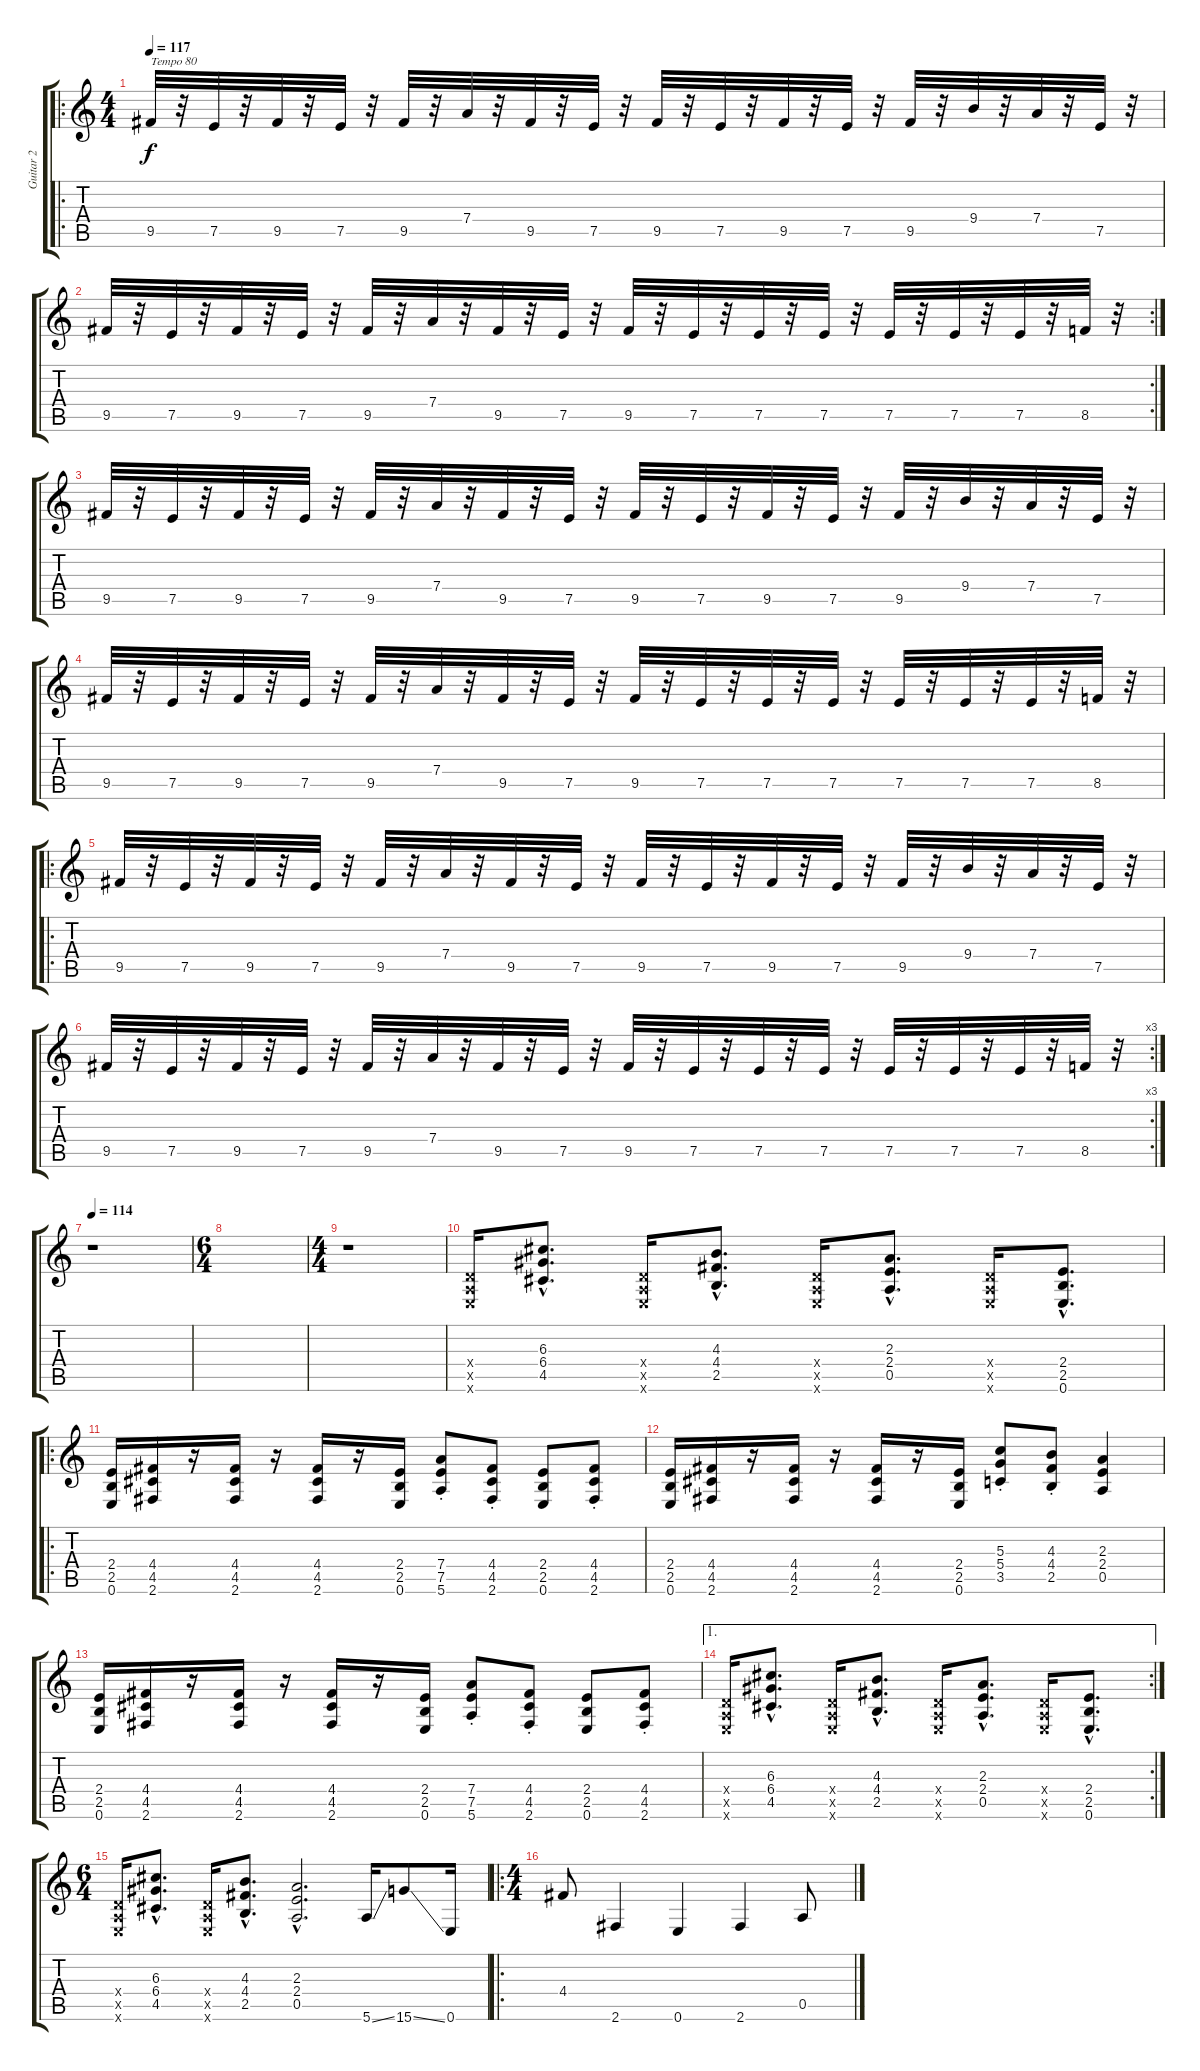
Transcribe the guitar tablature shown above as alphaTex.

\track ("Guitar 2" "Guitar 2") {instrument overdrivenguitar}
\staff {score tabs}
\tuning (E4 B3 G3 D3 A2 E2) {hide}
\ro
\ts (4 4)
\tempo 117
\tempo 80
\tempo 117
\clef g2
\ks c
9.5.32{txt "Tempo 80" dy f instrument overdrivenguitar} r.32 7.5.32 r.32 9.5.32 r.32 7.5.32 r.32 9.5.32 r.32 7.4.32 r.32 9.5.32 r.32 7.5.32 r.32 9.5.32 r.32 7.5.32 r.32 9.5.32 r.32 7.5.32 r.32 9.5.32 r.32 9.4.32 r.32 7.4.32 r.32 7.5.32 r.32 |
\rc 2
9.5.32 r.32 7.5.32 r.32 9.5.32 r.32 7.5.32 r.32 9.5.32 r.32 7.4.32 r.32 9.5.32 r.32 7.5.32 r.32 9.5.32 r.32 7.5.32 r.32 7.5.32 r.32 7.5.32 r.32 7.5.32 r.32 7.5.32 r.32 7.5.32 r.32 8.5.32 r.32 |
9.5.32 r.32 7.5.32 r.32 9.5.32 r.32 7.5.32 r.32 9.5.32 r.32 7.4.32 r.32 9.5.32 r.32 7.5.32 r.32 9.5.32 r.32 7.5.32 r.32 9.5.32 r.32 7.5.32 r.32 9.5.32 r.32 9.4.32 r.32 7.4.32 r.32 7.5.32 r.32 |
9.5.32 r.32 7.5.32 r.32 9.5.32 r.32 7.5.32 r.32 9.5.32 r.32 7.4.32 r.32 9.5.32 r.32 7.5.32 r.32 9.5.32 r.32 7.5.32 r.32 7.5.32 r.32 7.5.32 r.32 7.5.32 r.32 7.5.32 r.32 7.5.32 r.32 8.5.32 r.32 |
\ro
9.5.32 r.32 7.5.32 r.32 9.5.32 r.32 7.5.32 r.32 9.5.32 r.32 7.4.32 r.32 9.5.32 r.32 7.5.32 r.32 9.5.32 r.32 7.5.32 r.32 9.5.32 r.32 7.5.32 r.32 9.5.32 r.32 9.4.32 r.32 7.4.32 r.32 7.5.32 r.32 |
\rc 3
9.5.32 r.32 7.5.32 r.32 9.5.32 r.32 7.5.32 r.32 9.5.32 r.32 7.4.32 r.32 9.5.32 r.32 7.5.32 r.32 9.5.32 r.32 7.5.32 r.32 7.5.32 r.32 7.5.32 r.32 7.5.32 r.32 7.5.32 r.32 7.5.32 r.32 8.5.32 r.32 |
\tempo 114
r.1 |
\ts (6 4)
|
\ts (4 4)
r.1 |
(0.4{x} 0.5{x} 0.6{x}).16 (6.3{hac} 6.4{hac} 4.5{hac}).8{d} (0.4{x} 0.5{x} 0.6{x}).16 (4.3{hac} 4.4{hac} 2.5{hac}).8{d} (0.4{x} 0.5{x} 0.6{x}).16 (2.3{hac} 2.4{hac} 0.5{hac}).8{d} (0.4{x} 0.5{x} 0.6{x}).16 (2.4{hac} 2.5{hac} 0.6{hac}).8{d} |
\ro
(2.4 2.5 0.6).16 (4.4 4.5 2.6).16 r.16 (4.4 4.5 2.6).16 r.16 (4.4 4.5 2.6).16 r.16 (2.4 2.5 0.6).16 (7.4{st} 7.5{st} 5.6{st}).8 (4.4{st} 4.5{st} 2.6{st}).8 (2.4 2.5 0.6).8 (4.4{st} 4.5{st} 2.6{st}).8 |
(2.4 2.5 0.6).16 (4.4 4.5 2.6).16 r.16 (4.4 4.5 2.6).16 r.16 (4.4 4.5 2.6).16 r.16 (2.4 2.5 0.6).16 (5.3{st} 5.4{st} 3.5{st}).8 (4.3{st} 4.4{st} 2.5{st}).8 (2.3 2.4 0.5).4 |
(2.4 2.5 0.6).16 (4.4 4.5 2.6).16 r.16 (4.4 4.5 2.6).16 r.16 (4.4 4.5 2.6).16 r.16 (2.4 2.5 0.6).16 (7.4{st} 7.5{st} 5.6{st}).8 (4.4{st} 4.5{st} 2.6{st}).8 (2.4 2.5 0.6).8 (4.4{st} 4.5{st} 2.6{st}).8 |
\ae 1
\rc 2
(0.4{x} 0.5{x} 0.6{x}).16 (6.3{hac} 6.4{hac} 4.5{hac}).8{d} (0.4{x} 0.5{x} 0.6{x}).16 (4.3{hac} 4.4{hac} 2.5{hac}).8{d} (0.4{x} 0.5{x} 0.6{x}).16 (2.3{hac} 2.4{hac} 0.5{hac}).8{d} (0.4{x} 0.5{x} 0.6{x}).16 (2.4{hac} 2.5{hac} 0.6{hac}).8{d} |
\ts (6 4)
(0.4{x} 0.5{x} 0.6{x}).16 (6.3{hac} 6.4{hac} 4.5{hac}).8{d} (0.4{x} 0.5{x} 0.6{x}).16 (4.3{hac} 4.4{hac} 2.5{hac}).8{d} (2.3{hac} 2.4{hac} 0.5{hac}).2{d} 5.6{ss}.16 15.6{ss}.8 0.6.16 |
\ro
\ts (4 4)
4.4.8 2.6.4 0.6.4 2.6.4 0.5.8
